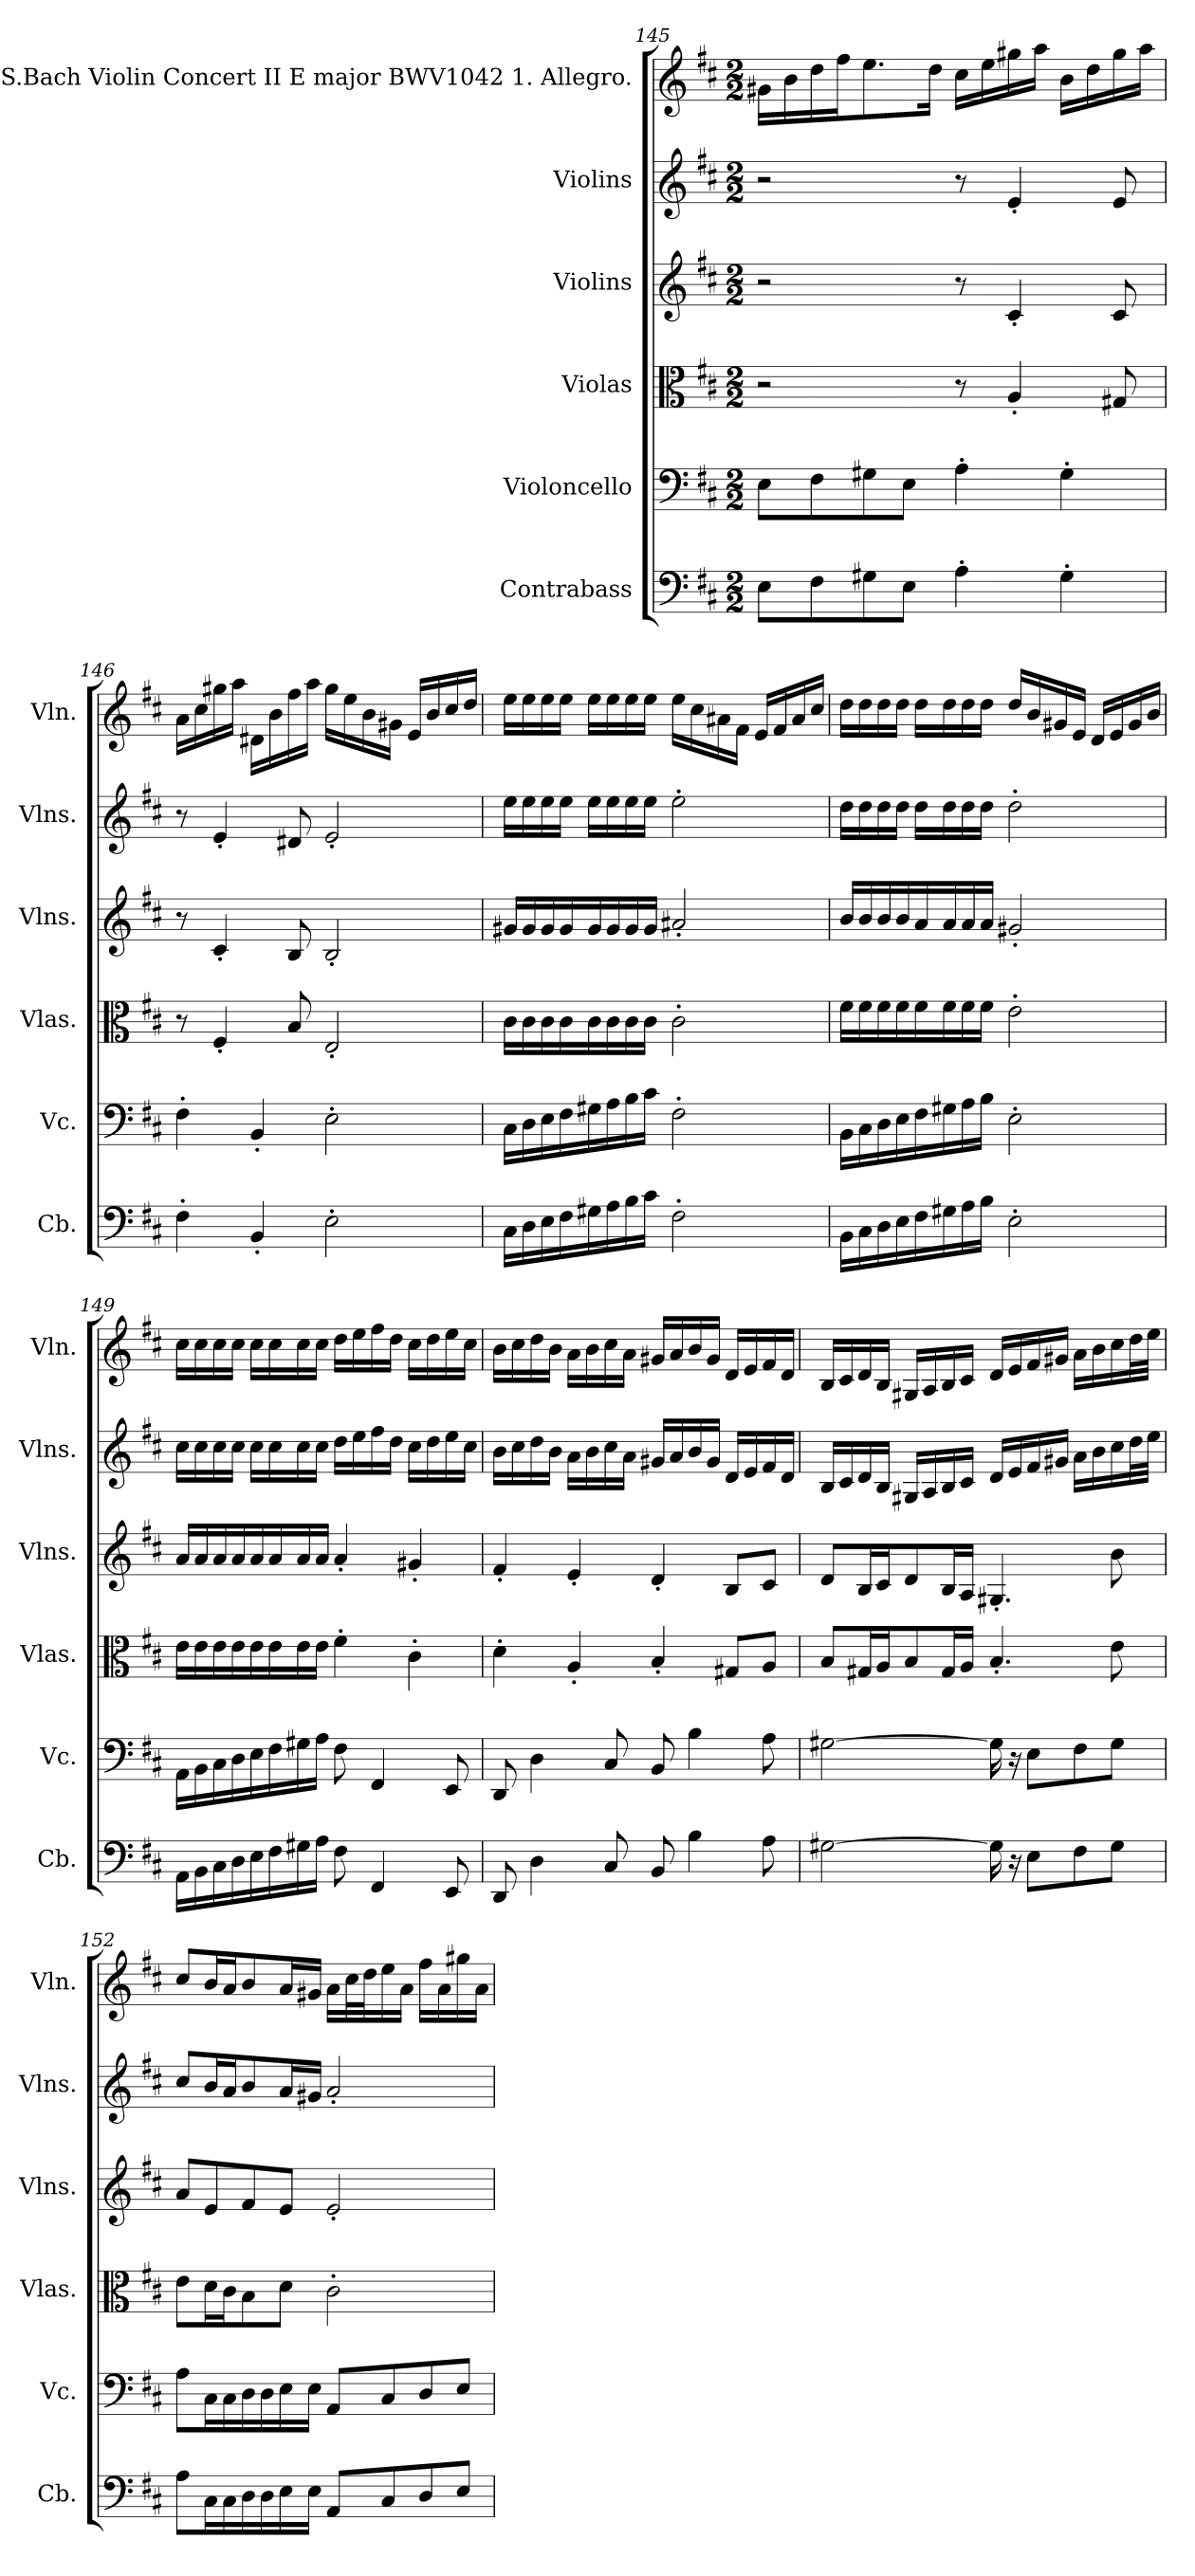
**kern	**kern	**kern	**kern	**kern	**kern
*part6	*part5	*part4	*part3	*part2	*part1
*staff6	*staff5	*staff4	*staff3	*staff2	*staff1
*I"Contrabass	*I"Violoncello	*I"Violas	*I"Violins	*I"Violins	*I"Violin, J.S.Bach Violin Concert II E major BWV1042 1. Allegro.
*I'Cb.	*I'Vc.	*I'Vlas.	*I'Vlns.	*I'Vlns.	*I'Vln.
*clefF4	*clefF4	*clefC3	*clefG2	*clefG2	*clefG2
*ITrd7c12	*	*	*	*	*
*k[f#c#]	*k[f#c#]	*k[f#c#]	*k[f#c#]	*k[f#c#]	*k[f#c#]
*M2/2	*M2/2	*M2/2	*M2/2	*M2/2	*M2/2
=145	=145	=145	=145	=145	=145
8EE\L	8E\L	2r	2r	2r	16g#X\LL
.	.	.	.	.	16b\
8FF#\	8F#\	.	.	.	16dd\
.	.	.	.	.	16ff#\J
8GG#X\	8G#X\	.	.	.	8.ee\
8EE\J	8E\J	.	.	.	.
.	.	.	.	.	16dd\Jk
4AA'\	4A'\	8r	8r	8r	16cc#\LL
.	.	.	.	.	16ee\
.	.	4A'/	4c#'/	4e'/	16gg#X\
.	.	.	.	.	16aa\JJ
4GG#'\	4G#'\	.	.	.	16b\LL
.	.	.	.	.	16dd\
.	.	8G#X/	8c#/	8e/	16gg#\
.	.	.	.	.	16aa\JJ
!!LO:LB:g=z
=146	=146	=146	=146	=146	=146
4FF#'\	4F#'\	8r	8r	8r	16a\LL
.	.	.	.	.	16cc#\
.	.	4F#'/	4c#'/	4e'/	16gg#X\
.	.	.	.	.	16aa\JJ
4BBB'/	4BB'/	.	.	.	16d#X\LL
.	.	.	.	.	16b\
.	.	8B/	8B/	8d#X/	16ff#\
.	.	.	.	.	16aa\JJ
2EE'\	2E'\	2E'/	2B'/	2e'/	16gg#\LL
.	.	.	.	.	16ee\
.	.	.	.	.	16b\
.	.	.	.	.	16g#X\JJ
.	.	.	.	.	16e/LL
.	.	.	.	.	16b/
.	.	.	.	.	16cc#/
.	.	.	.	.	16dd/JJ
=147	=147	=147	=147	=147	=147
16CC#\LL	16C#\LL	16c#\LL	16g#X/LL	16ee\LL	16ee\LL
16DD\	16D\	16c#\	16g#/	16ee\	16ee\
16EE\	16E\	16c#\	16g#/	16ee\	16ee\
16FF#\	16F#\	16c#\	16g#/	16ee\JJ	16ee\JJ
16GG#X\	16G#X\	16c#\	16g#/	16ee\LL	16ee\LL
16AA\	16A\	16c#\	16g#/	16ee\	16ee\
16BB\	16B\	16c#\	16g#/	16ee\	16ee\
16C#\JJ	16c#\JJ	16c#\JJ	16g#/JJ	16ee\JJ	16ee\JJ
2FF#'\	2F#'\	2c#'\	2a#X'/	2ee'\	16ee\LL
.	.	.	.	.	16cc#\
.	.	.	.	.	16a#X\
.	.	.	.	.	16f#\JJ
.	.	.	.	.	16e/LL
.	.	.	.	.	16f#/
.	.	.	.	.	16a#/
.	.	.	.	.	16cc#/JJ
!!LO:PB:g=z
=148	=148	=148	=148	=148	=148
16BBB\LL	16BB\LL	16f#\LL	16b/LL	16dd\LL	16dd\LL
16CC#\	16C#\	16f#\	16b/	16dd\	16dd\
16DD\	16D\	16f#\	16b/	16dd\	16dd\
16EE\	16E\	16f#\	16b/	16dd\JJ	16dd\JJ
16FF#\	16F#\	16f#\	16a/	16dd\LL	16dd\LL
16GG#X\	16G#X\	16f#\	16a/	16dd\	16dd\
16AA\	16A\	16f#\	16a/	16dd\	16dd\
16BB\JJ	16B\JJ	16f#\JJ	16a/JJ	16dd\JJ	16dd\JJ
2EE'\	2E'\	2e'\	2g#X'/	2dd'\	16dd/LL
.	.	.	.	.	16b/
.	.	.	.	.	16g#X/
.	.	.	.	.	16e/JJ
.	.	.	.	.	16d/LL
.	.	.	.	.	16e/
.	.	.	.	.	16g#/
.	.	.	.	.	16b/JJ
=149	=149	=149	=149	=149	=149
16AAA\LL	16AA\LL	16e\LL	16a/LL	16cc#\LL	16cc#\LL
16BBB\	16BB\	16e\	16a/	16cc#\	16cc#\
16CC#\	16C#\	16e\	16a/	16cc#\	16cc#\
16DD\	16D\	16e\	16a/	16cc#\JJ	16cc#\JJ
16EE\	16E\	16e\	16a/	16cc#\LL	16cc#\LL
16FF#\	16F#\	16e\	16a/	16cc#\	16cc#\
16GG#X\	16G#X\	16e\	16a/	16cc#\	16cc#\
16AA\JJ	16A\JJ	16e\JJ	16a/JJ	16cc#\JJ	16cc#\JJ
8FF#\	8F#\	4f#'\	4a'/	16dd\LL	16dd\LL
.	.	.	.	16ee\	16ee\
4FFF#/	4FF#/	.	.	16ff#\	16ff#\
.	.	.	.	16dd\JJ	16dd\JJ
.	.	4c#'\	4g#X'/	16cc#\LL	16cc#\LL
.	.	.	.	16dd\	16dd\
8EEE/	8EE/	.	.	16ee\	16ee\
.	.	.	.	16cc#\JJ	16cc#\JJ
!!LO:LB:g=z
=150	=150	=150	=150	=150	=150
8DDD/	8DD/	4d'\	4f#'/	16b\LL	16b\LL
.	.	.	.	16cc#\	16cc#\
4DD\	4D\	.	.	16dd\	16dd\
.	.	.	.	16b\JJ	16b\JJ
.	.	4A'/	4e'/	16a\LL	16a\LL
.	.	.	.	16b\	16b\
8CC#/	8C#/	.	.	16cc#\	16cc#\
.	.	.	.	16a\JJ	16a\JJ
8BBB/	8BB/	4B'/	4d'/	16g#X/LL	16g#X/LL
.	.	.	.	16a/	16a/
4BB\	4B\	.	.	16b/	16b/
.	.	.	.	16g#/JJ	16g#/JJ
.	.	8G#X/L	8B/L	16d/LL	16d/LL
.	.	.	.	16e/	16e/
8AA\	8A\	8A/J	8c#/J	16f#/	16f#/
.	.	.	.	16d/JJ	16d/JJ
=151	=151	=151	=151	=151	=151
[2GG#X\	[2G#X\	8B/L	8d/L	16B/LL	16B/LL
.	.	.	.	16c#/	16c#/
.	.	16G#X/L	16B/L	16d/	16d/
.	.	16A/J	16c#/J	16B/JJ	16B/JJ
.	.	8B/	8d/	16G#X/LL	16G#X/LL
.	.	.	.	16A/	16A/
.	.	16G#/L	16B/L	16B/	16B/
.	.	16A/JJ	16A/JJ	16c#/JJ	16c#/JJ
16GG#\]	16G#\]	4.B'/	4.G#X'/	16d/LL	16d/LL
16r	16r	.	.	16e/	16e/
8EE\L	8E\L	.	.	16f#/	16f#/
.	.	.	.	16g#X/JJ	16g#X/JJ
8FF#\	8F#\	.	.	16a\LL	16a\LL
.	.	.	.	16b\	16b\
8GG#\J	8G#\J	8e\	8b\	16cc#\	16cc#\
.	.	.	.	32dd\L	32dd\L
.	.	.	.	32ee\JJJ	32ee\JJJ
!!LO:LB:g=z
=152	=152	=152	=152	=152	=152
8AA\L	8A\L	8e\L	8a/L	8cc#/L	8cc#/L
16CC#\L	16C#\L	16d\L	8e/	16b/L	16b/L
16CC#\	16C#\	16c#\J	.	16a/J	16a/J
16DD\	16D\	8B\	8f#/	8b/	8b/
16DD\	16D\	.	.	.	.
16EE\	16E\	8d\J	8e/J	16a/L	16a/L
16EE\JJ	16E\JJ	.	.	16g#X/JJ	16g#X/JJ
8AAA/L	8AA/L	2c#'\	2e'/	2a'/	16a\LL
.	.	.	.	.	32cc#\L
.	.	.	.	.	32dd\J
8CC#/	8C#/	.	.	.	16ee\
.	.	.	.	.	16a\JJ
8DD/	8D/	.	.	.	16ff#\LL
.	.	.	.	.	16a\
8EE/J	8E/J	.	.	.	16gg#X\
.	.	.	.	.	16a\JJ
=	=	=	=	=	=
*-	*-	*-	*-	*-	*-
